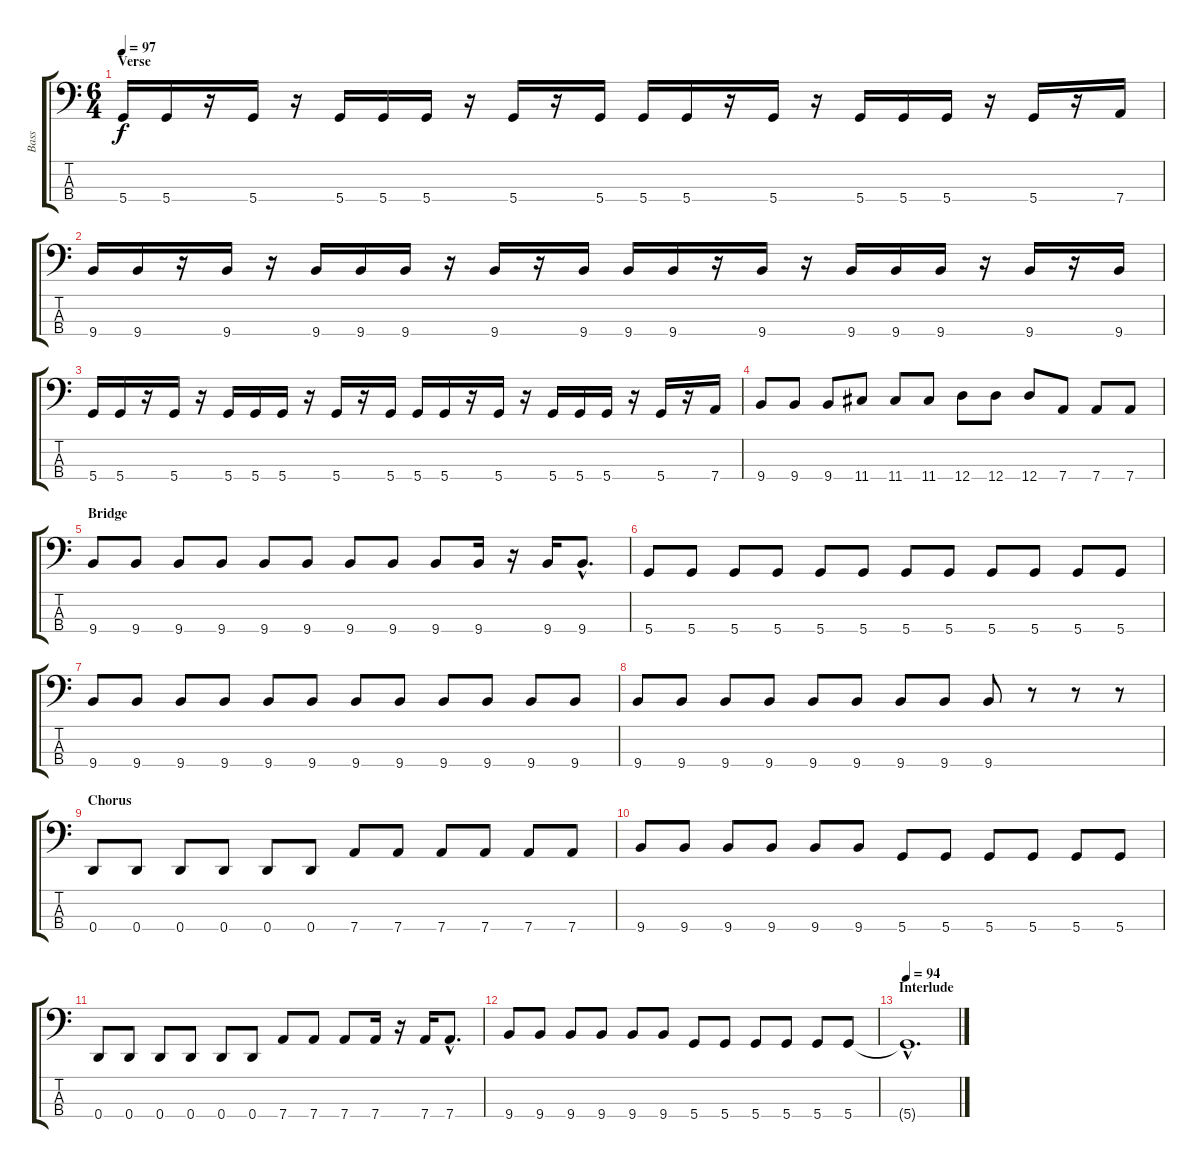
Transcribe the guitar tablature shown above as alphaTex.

\track ("Bass" "Bass") {instrument electricbasspick}
\staff {score tabs}
\tuning (G2 D2 A1 D1) {hide}
\ts (6 4)
\section ("" "Verse")
\tempo 97
\clef f4
\ks c
5.4.16{dy f} 5.4.16 r.16 5.4.16 r.16 5.4.16 5.4.16 5.4.16 r.16 5.4.16 r.16 5.4.16 5.4.16 5.4.16 r.16 5.4.16 r.16 5.4.16 5.4.16 5.4.16 r.16 5.4.16 r.16 7.4.16 |
9.4.16 9.4.16 r.16 9.4.16 r.16 9.4.16 9.4.16 9.4.16 r.16 9.4.16 r.16 9.4.16 9.4.16 9.4.16 r.16 9.4.16 r.16 9.4.16 9.4.16 9.4.16 r.16 9.4.16 r.16 9.4.16 |
5.4.16 5.4.16 r.16 5.4.16 r.16 5.4.16 5.4.16 5.4.16 r.16 5.4.16 r.16 5.4.16 5.4.16 5.4.16 r.16 5.4.16 r.16 5.4.16 5.4.16 5.4.16 r.16 5.4.16 r.16 7.4.16 |
9.4.8 9.4.8 9.4.8 11.4.8 11.4.8 11.4.8 12.4.8 12.4.8 12.4.8 7.4.8 7.4.8 7.4.8 |
\section ("" "Bridge")
9.4.8 9.4.8 9.4.8 9.4.8 9.4.8 9.4.8 9.4.8 9.4.8 9.4.8 9.4.16 r.16 9.4.16 9.4{hac}.8{d} |
5.4.8 5.4.8 5.4.8 5.4.8 5.4.8 5.4.8 5.4.8 5.4.8 5.4.8 5.4.8 5.4.8 5.4.8 |
9.4.8 9.4.8 9.4.8 9.4.8 9.4.8 9.4.8 9.4.8 9.4.8 9.4.8 9.4.8 9.4.8 9.4.8 |
9.4.8 9.4.8 9.4.8 9.4.8 9.4.8 9.4.8 9.4.8 9.4.8 9.4.8 r.8 r.8 r.8 |
\section ("" "Chorus")
0.4.8 0.4.8 0.4.8 0.4.8 0.4.8 0.4.8 7.4.8 7.4.8 7.4.8 7.4.8 7.4.8 7.4.8 |
9.4.8 9.4.8 9.4.8 9.4.8 9.4.8 9.4.8 5.4.8 5.4.8 5.4.8 5.4.8 5.4.8 5.4.8 |
0.4.8 0.4.8 0.4.8 0.4.8 0.4.8 0.4.8 7.4.8 7.4.8 7.4.8 7.4.16 r.16 7.4.16 7.4{hac}.8{d} |
9.4.8 9.4.8 9.4.8 9.4.8 9.4.8 9.4.8 5.4.8 5.4.8 5.4.8 5.4.8 5.4.8 5.4.8 |
\section ("" "Interlude")
\tempo 94
5.4{hac t}.1{d}
